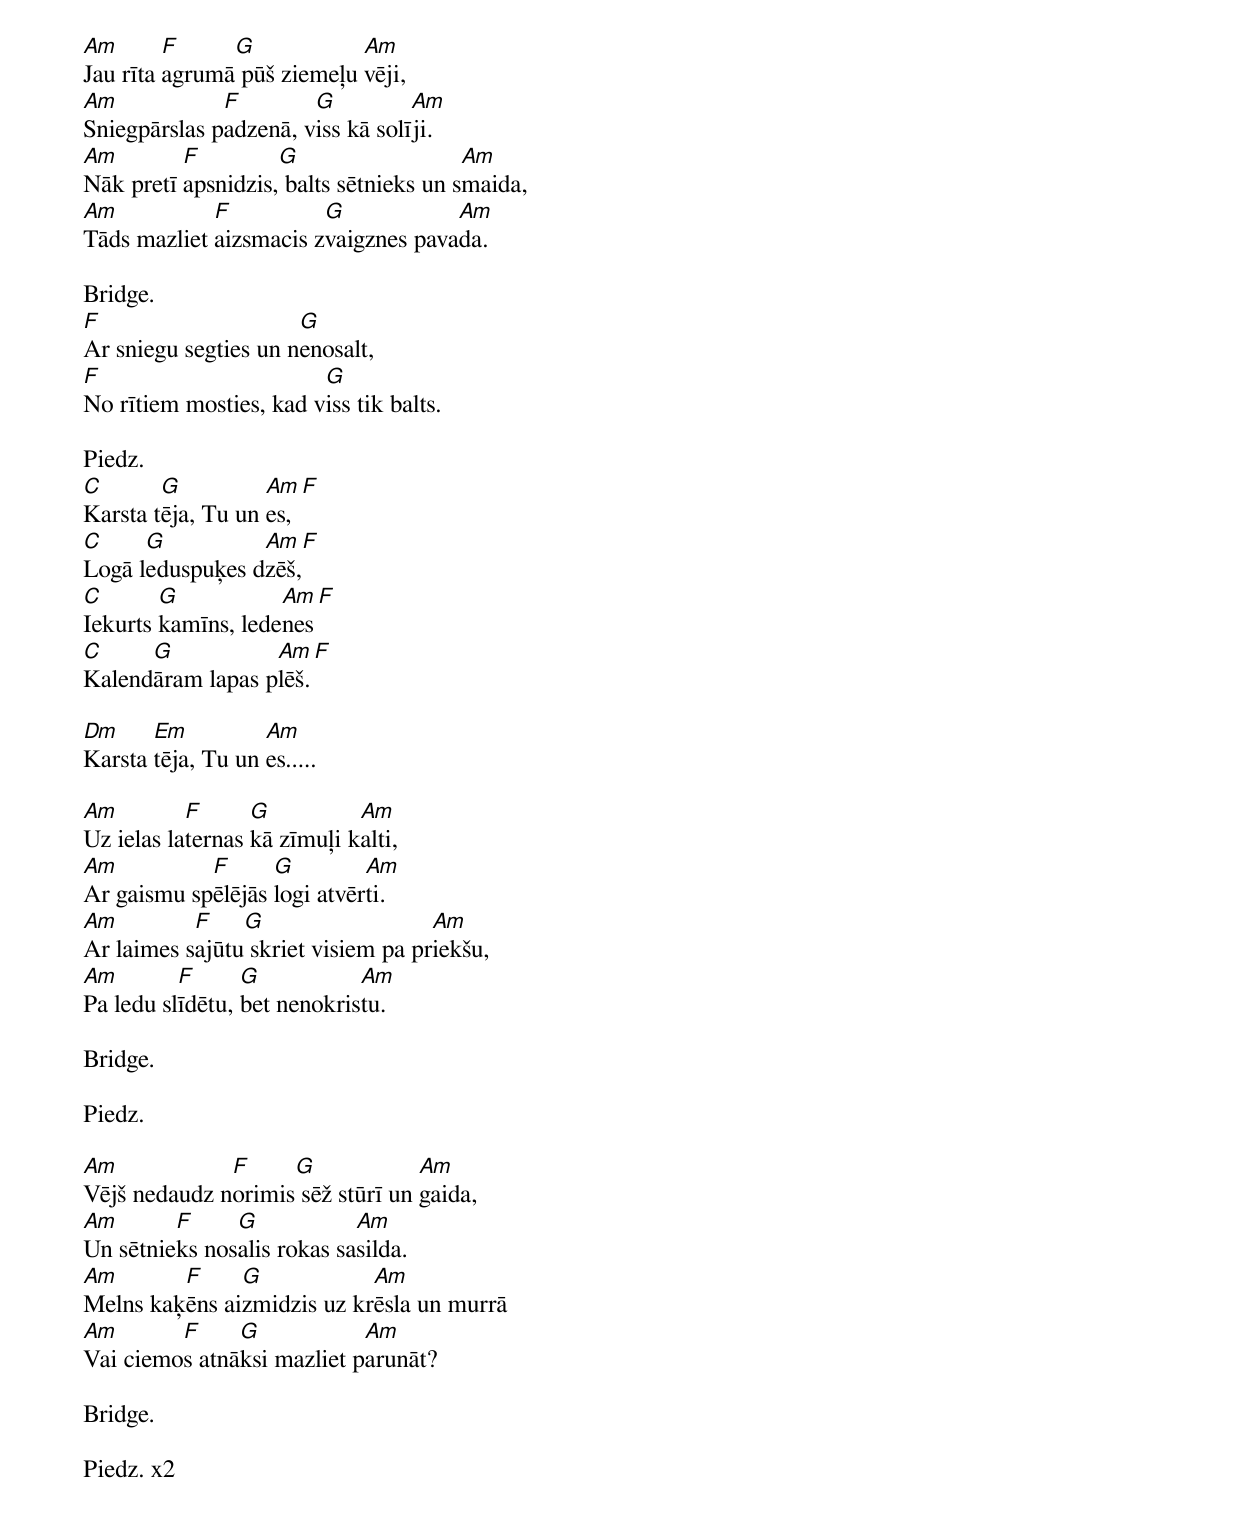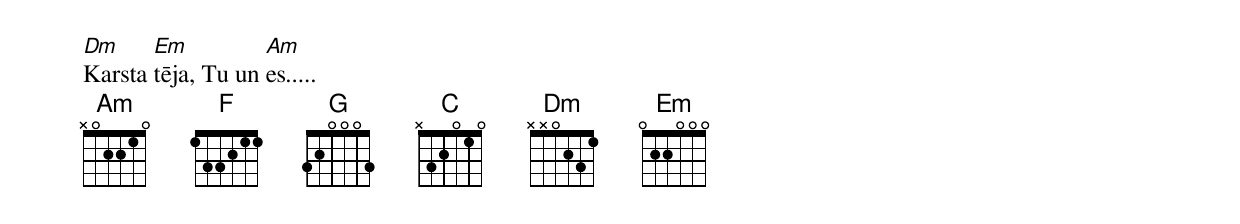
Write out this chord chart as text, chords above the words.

Am       F     G            Am
Jau rīta agrumā pūš ziemeļu vēji,
Am            F        G          Am
Sniegpārslas padzenā, viss kā solīji.
Am        F         G                   Am
Nāk pretī apsnidzis, balts sētnieks un smaida,
Am           F          G            Am
Tāds mazliet aizsmacis zvaigznes pavada.

Bridge.
F                     G
Ar sniegu segties un nenosalt,
F                       G
No rītiem mosties, kad viss tik balts.

Piedz.
C       G          Am    F
Karsta tēja, Tu un es,
C     G          Am    F
Logā leduspuķes dzēš,
C       G           Am    F
Iekurts kamīns, ledenes
C     G           Am    F
Kalendāram lapas plēš.

Dm     Em          Am
Karsta tēja, Tu un es.....

Am         F      G          Am
Uz ielas laternas kā zīmuļi kalti,
Am          F      G         Am
Ar gaismu spēlējās logi atvērti.
Am         F    G                   Am
Ar laimes sajūtu skriet visiem pa priekšu,
Am        F      G           Am
Pa ledu slīdētu, bet nenokristu.

Bridge.

Piedz.

Am            F     G             Am
Vējš nedaudz norimis sēž stūrī un gaida,
Am       F     G            Am
Un sētnieks nosalis rokas sasilda.
Am       F     G            Am
Melns kaķēns aizmidzis uz krēsla un murrā
Am       F     G            Am
Vai ciemos atnāksi mazliet parunāt?

Bridge.

Piedz. x2

Dm     Em          Am
Karsta tēja, Tu un es.....
